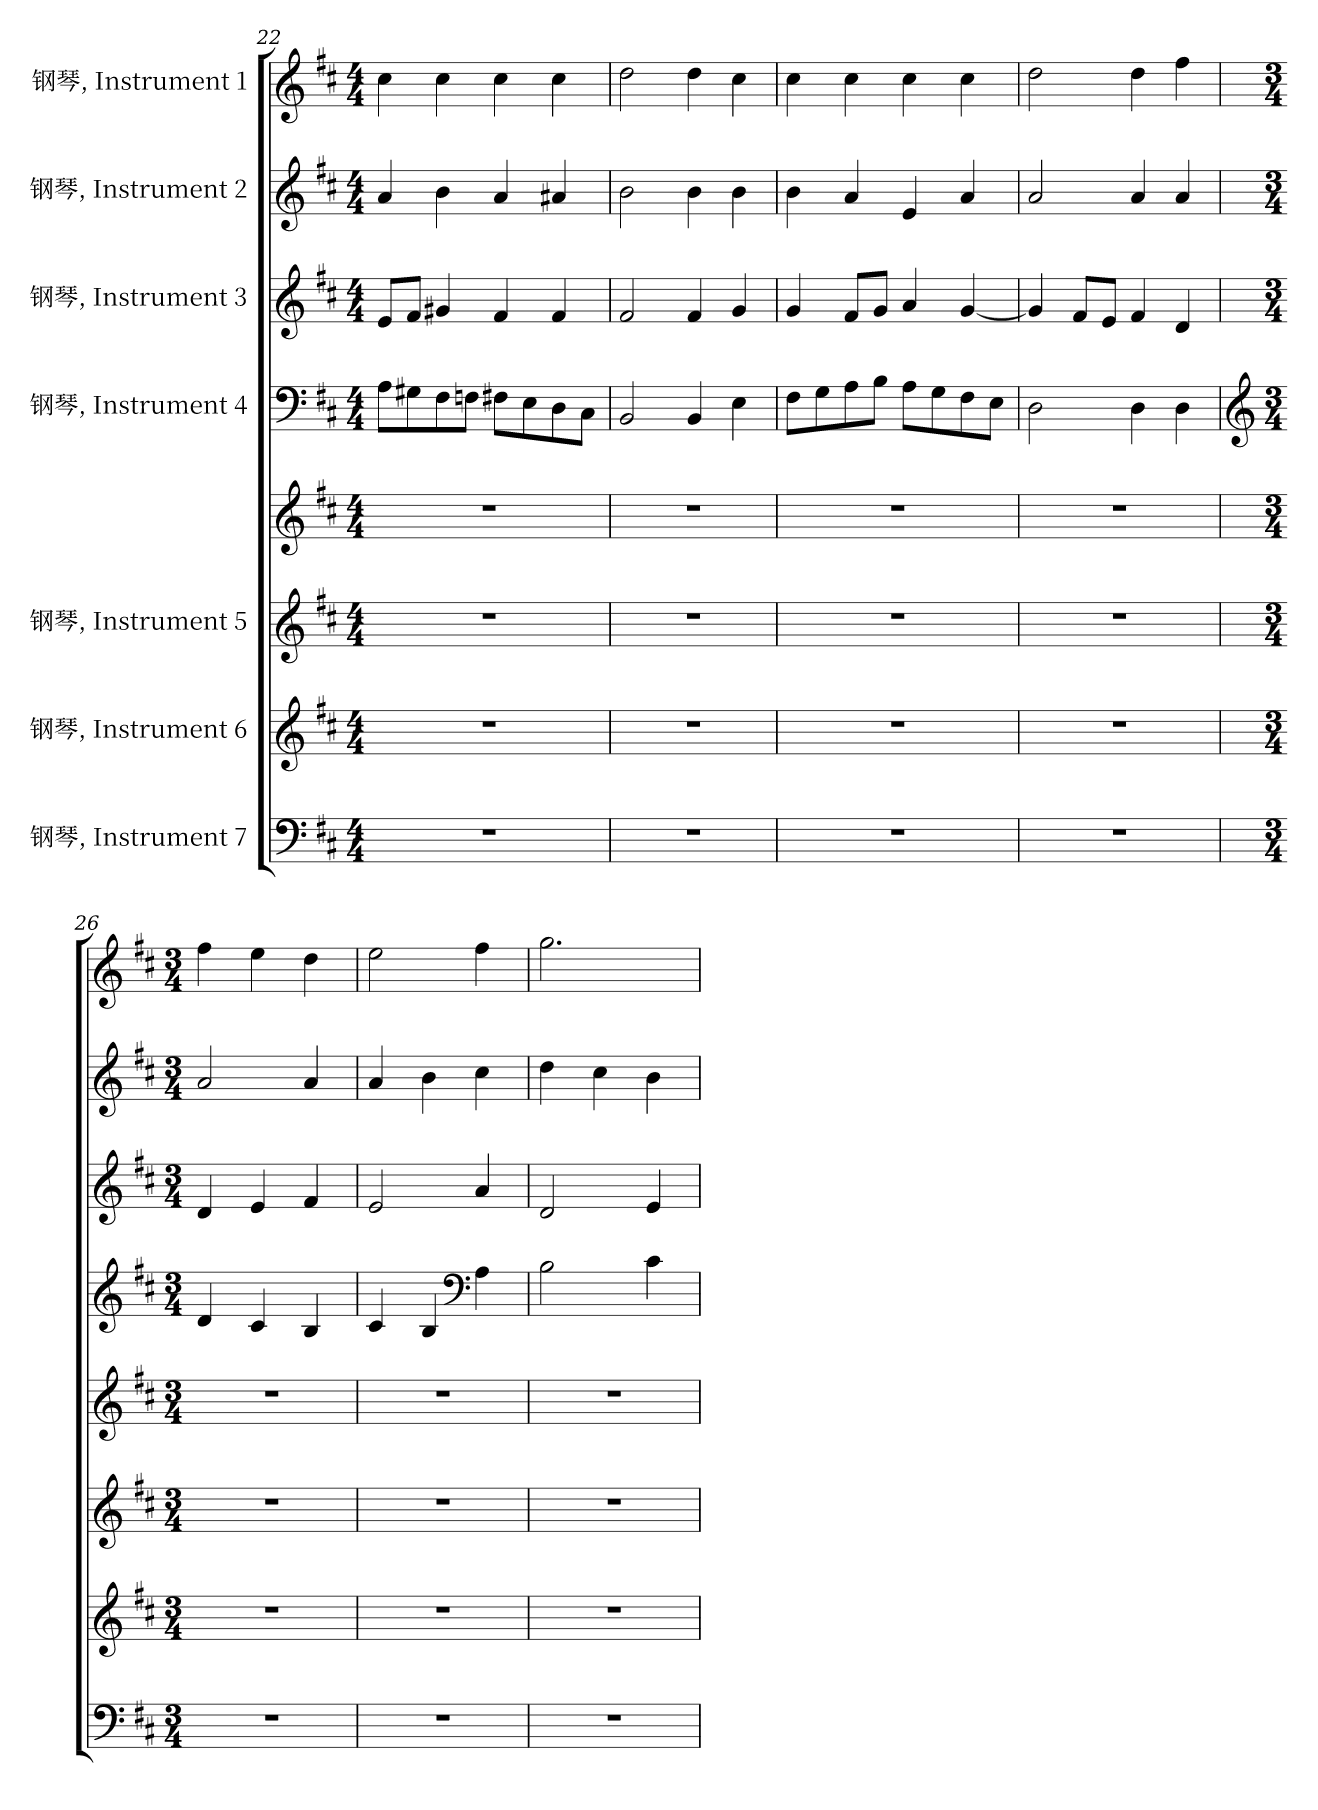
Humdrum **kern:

**kern	**kern	**kern	**kern	**kern	**kern	**kern	**kern
*part7	*part6	*part5	*part5	*part4	*part3	*part2	*part1
*staff8	*staff7	*staff6	*staff5	*staff4	*staff3	*staff2	*staff1
*I"钢琴, Instrument 7	*I"钢琴, Instrument 6	*I"钢琴, Instrument 5	*	*I"钢琴, Instrument 4	*I"钢琴, Instrument 3	*I"钢琴, Instrument 2	*I"钢琴, Instrument 1
*clefF4	*clefG2	*clefG2	*clefG2	*clefF4	*clefG2	*clefG2	*clefG2
*k[f#c#]	*k[f#c#]	*k[f#c#]	*k[f#c#]	*k[f#c#]	*k[f#c#]	*k[f#c#]	*k[f#c#]
*M4/4	*M4/4	*M4/4	*M4/4	*M4/4	*M4/4	*M4/4	*M4/4
=22	=22	=22	=22	=22	=22	=22	=22
1r	1r	1r	1r	8A\L	8e/L	4a/	4cc#\
.	.	.	.	8G#X\	8f#/J	.	.
.	.	.	.	8F#\	4g#X/	4b\	4cc#\
.	.	.	.	8Fn\J	.	.	.
.	.	.	.	8F#X\L	4f#/	4a/	4cc#\
.	.	.	.	8E\	.	.	.
.	.	.	.	8D\	4f#/	4a#X/	4cc#\
.	.	.	.	8C#\J	.	.	.
=23	=23	=23	=23	=23	=23	=23	=23
1r	1r	1r	1r	2BB/	2f#/	2b\	2dd\
.	.	.	.	4BB/	4f#/	4b\	4dd\
.	.	.	.	4E\	4g/	4b\	4cc#\
!!LO:PB:g=z
=24	=24	=24	=24	=24	=24	=24	=24
1r	1r	1r	1r	8F#\L	4g/	4b\	4cc#\
.	.	.	.	8G\	.	.	.
.	.	.	.	8A\	8f#/L	4a/	4cc#\
.	.	.	.	8B\J	8g/J	.	.
.	.	.	.	8A\L	4a/	4e/	4cc#\
.	.	.	.	8G\	.	.	.
.	.	.	.	8F#\	[4g/	4a/	4cc#\
.	.	.	.	8E\J	.	.	.
=25	=25	=25	=25	=25	=25	=25	=25
1r	1r	1r	1r	2D\	4g/]	2a/	2dd\
.	.	.	.	.	8f#/L	.	.
.	.	.	.	.	8e/J	.	.
.	.	.	.	4D\	4f#/	4a/	4dd\
.	.	.	.	4D\	4d/	4a/	4ff#\
=26	=26	=26	=26	=26	=26	=26	=26
*	*	*	*	*clefG2	*	*	*
*M3/4	*M3/4	*M3/4	*M3/4	*M3/4	*M3/4	*M3/4	*M3/4
2.r	2.r	2.r	2.r	4d/	4d/	2a/	4ff#\
.	.	.	.	4c#/	4e/	.	4ee\
.	.	.	.	4B/	4f#/	4a/	4dd\
=27	=27	=27	=27	=27	=27	=27	=27
2.r	2.r	2.r	2.r	4c#/	2e/	4a/	2ee\
.	.	.	.	4B/	.	4b\	.
*	*	*	*	*clefF4	*	*	*
.	.	.	.	4A\	4a/	4cc#\	4ff#\
=28	=28	=28	=28	=28	=28	=28	=28
2.r	2.r	2.r	2.r	2B\	2d/	4dd\	2.gg\
.	.	.	.	.	.	4cc#\	.
.	.	.	.	4c#\	4e/	4b\	.
=	=	=	=	=	=	=	=
*-	*-	*-	*-	*-	*-	*-	*-
